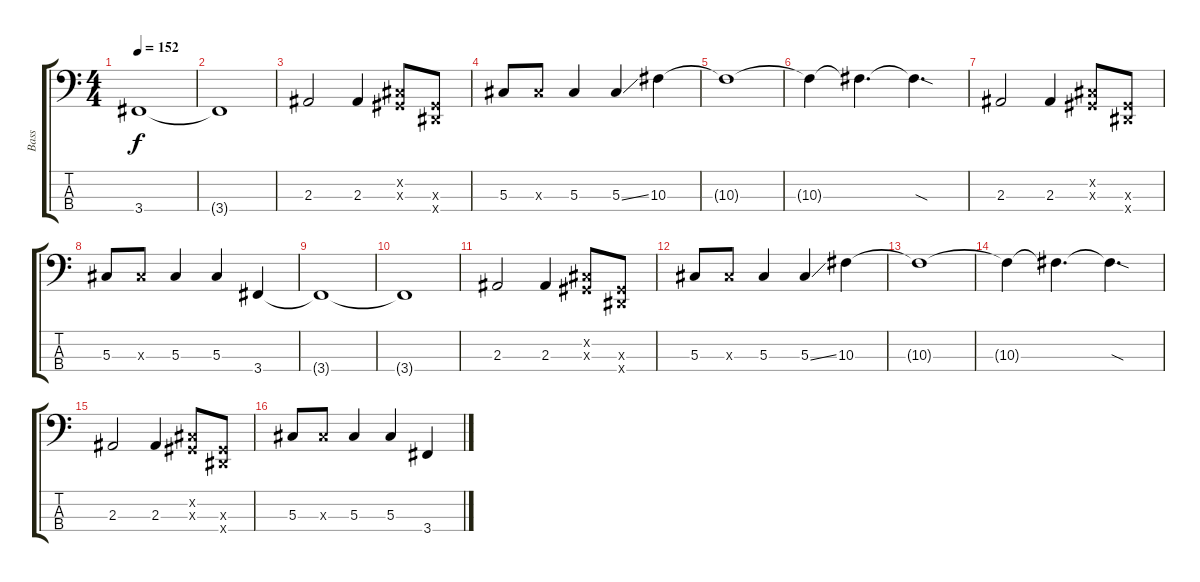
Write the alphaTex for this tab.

\track ("Bass" "Bass") {instrument electricbassfinger}
\staff {score tabs}
\tuning (Gb2 Db2 Ab1 Eb1) {hide}
\ts (4 4)
\tempo 152
\clef f4
\ks c
3.4{t}.1{dy f} |
3.4{t}.1 |
2.3.2 2.3.4 (0.2{x} 0.3{x}).8 (0.3{x} 0.4{x}).8 |
5.3.8 5.3{x}.8 5.3.4 5.3{ss}.4 10.3.4 |
10.3{t}.1 |
10.3{t}.4 10.3{t}.4{d} 10.3{sod t}.4{d} |
2.3.2 2.3.4 (0.2{x} 0.3{x}).8 (0.3{x} 0.4{x}).8 |
5.3.8 5.3{x}.8 5.3.4 5.3.4 3.4.4 |
3.4{t}.1 |
3.4{t}.1 |
2.3.2 2.3.4 (0.2{x} 0.3{x}).8 (0.3{x} 0.4{x}).8 |
5.3.8 5.3{x}.8 5.3.4 5.3{ss}.4 10.3.4 |
10.3{t}.1 |
10.3{t}.4 10.3{t}.4{d} 10.3{sod t}.4{d} |
2.3.2 2.3.4 (0.2{x} 0.3{x}).8 (0.3{x} 0.4{x}).8 |
5.3.8 5.3{x}.8 5.3.4 5.3.4 3.4.4
